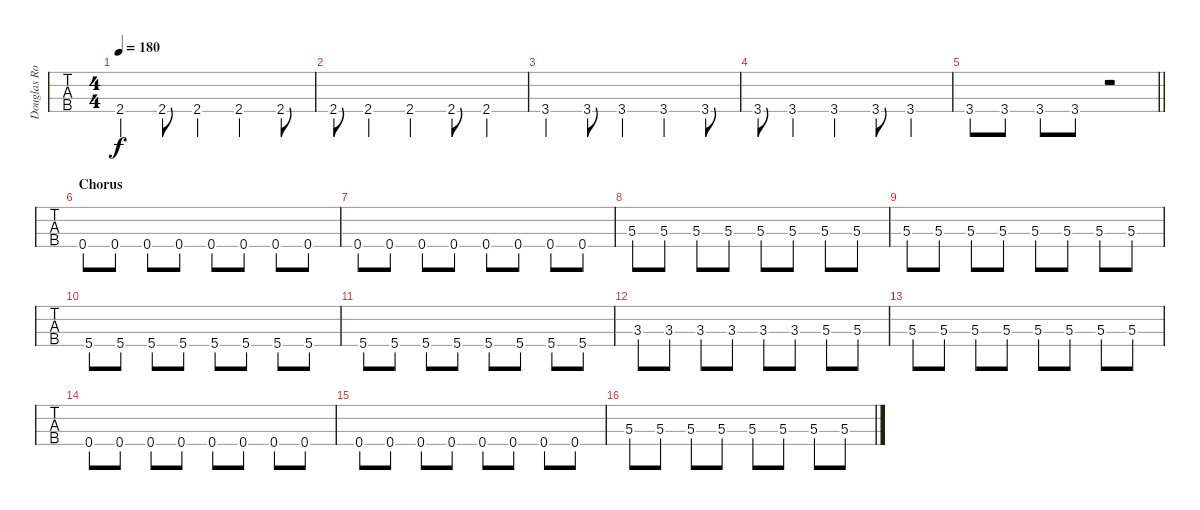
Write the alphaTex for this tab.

\track ("Douglas Robb (Bass)" "Douglas Ro") {instrument electricbassfinger}
\staff {tabs}
\tuning (G2 D2 A1 E1) {hide}
\ts (4 4)
\tempo 180
\clef f4
\ks c
2.4.4{dy f} 2.4.8 2.4.4 2.4.4 2.4.8 |
2.4.8 2.4.4 2.4.4 2.4.8 2.4.4 |
3.4.4 3.4.8 3.4.4 3.4.4 3.4.8 |
3.4.8 3.4.4 3.4.4 3.4.8 3.4.4 |
\barLineRight lightlight
3.4.8 3.4.8 3.4.8 3.4.8 r.2 |
\section ("" "Chorus")
0.4.8 0.4.8 0.4.8 0.4.8 0.4.8 0.4.8 0.4.8 0.4.8 |
0.4.8 0.4.8 0.4.8 0.4.8 0.4.8 0.4.8 0.4.8 0.4.8 |
5.3.8 5.3.8 5.3.8 5.3.8 5.3.8 5.3.8 5.3.8 5.3.8 |
5.3.8 5.3.8 5.3.8 5.3.8 5.3.8 5.3.8 5.3.8 5.3.8 |
5.4.8 5.4.8 5.4.8 5.4.8 5.4.8 5.4.8 5.4.8 5.4.8 |
5.4.8 5.4.8 5.4.8 5.4.8 5.4.8 5.4.8 5.4.8 5.4.8 |
3.3.8 3.3.8 3.3.8 3.3.8 3.3.8 3.3.8 5.3.8 5.3.8 |
5.3.8 5.3.8 5.3.8 5.3.8 5.3.8 5.3.8 5.3.8 5.3.8 |
0.4.8 0.4.8 0.4.8 0.4.8 0.4.8 0.4.8 0.4.8 0.4.8 |
0.4.8 0.4.8 0.4.8 0.4.8 0.4.8 0.4.8 0.4.8 0.4.8 |
5.3.8 5.3.8 5.3.8 5.3.8 5.3.8 5.3.8 5.3.8 5.3.8
